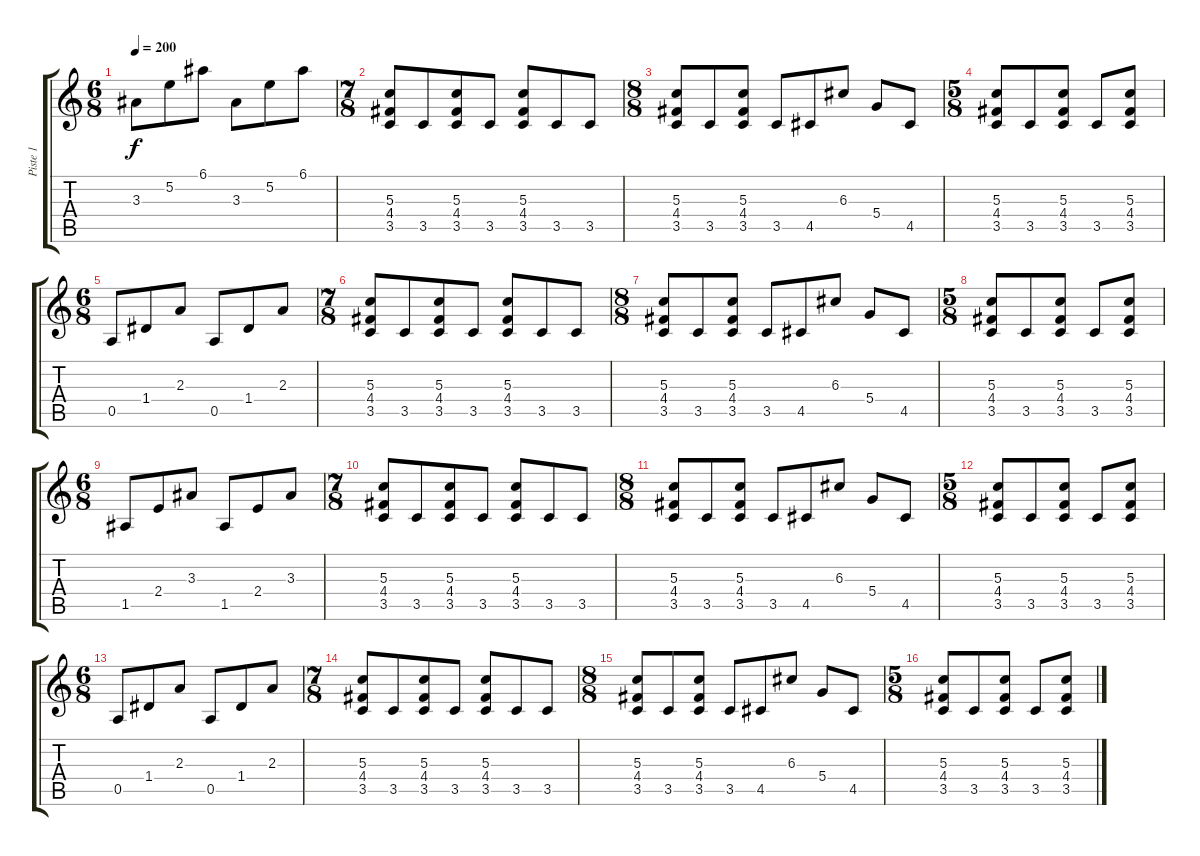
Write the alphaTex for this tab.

\track ("Piste 1" "Piste 1") {instrument distortionguitar}
\staff {score tabs}
\tuning (E4 B3 G3 D3 A2 E2) {hide}
\ts (6 8)
\tempo 200
\clef g2
\ks c
3.3.8{dy f} 5.2.8 6.1.8 3.3.8 5.2.8 6.1.8 |
\ts (7 8)
(5.3 4.4 3.5).8 3.5.8 (5.3 4.4 3.5).8 3.5.8 (5.3 4.4 3.5).8 3.5.8 3.5.8 |
\ts (8 8)
(5.3 4.4 3.5).8 3.5.8 (5.3 4.4 3.5).8 3.5.8 4.5.8 6.3.8 5.4.8 4.5.8 |
\ts (5 8)
(5.3 4.4 3.5).8 3.5.8 (5.3 4.4 3.5).8 3.5.8 (5.3 4.4 3.5).8 |
\ts (6 8)
0.5.8 1.4.8 2.3.8 0.5.8 1.4.8 2.3.8 |
\ts (7 8)
(5.3 4.4 3.5).8 3.5.8 (5.3 4.4 3.5).8 3.5.8 (5.3 4.4 3.5).8 3.5.8 3.5.8 |
\ts (8 8)
(5.3 4.4 3.5).8 3.5.8 (5.3 4.4 3.5).8 3.5.8 4.5.8 6.3.8 5.4.8 4.5.8 |
\ts (5 8)
(5.3 4.4 3.5).8 3.5.8 (5.3 4.4 3.5).8 3.5.8 (5.3 4.4 3.5).8 |
\ts (6 8)
1.5.8 2.4.8 3.3.8 1.5.8 2.4.8 3.3.8 |
\ts (7 8)
(5.3 4.4 3.5).8 3.5.8 (5.3 4.4 3.5).8 3.5.8 (5.3 4.4 3.5).8 3.5.8 3.5.8 |
\ts (8 8)
(5.3 4.4 3.5).8 3.5.8 (5.3 4.4 3.5).8 3.5.8 4.5.8 6.3.8 5.4.8 4.5.8 |
\ts (5 8)
(5.3 4.4 3.5).8 3.5.8 (5.3 4.4 3.5).8 3.5.8 (5.3 4.4 3.5).8 |
\ts (6 8)
0.5.8 1.4.8 2.3.8 0.5.8 1.4.8 2.3.8 |
\ts (7 8)
(5.3 4.4 3.5).8 3.5.8 (5.3 4.4 3.5).8 3.5.8 (5.3 4.4 3.5).8 3.5.8 3.5.8 |
\ts (8 8)
(5.3 4.4 3.5).8 3.5.8 (5.3 4.4 3.5).8 3.5.8 4.5.8 6.3.8 5.4.8 4.5.8 |
\ts (5 8)
(5.3 4.4 3.5).8 3.5.8 (5.3 4.4 3.5).8 3.5.8 (5.3 4.4 3.5).8
